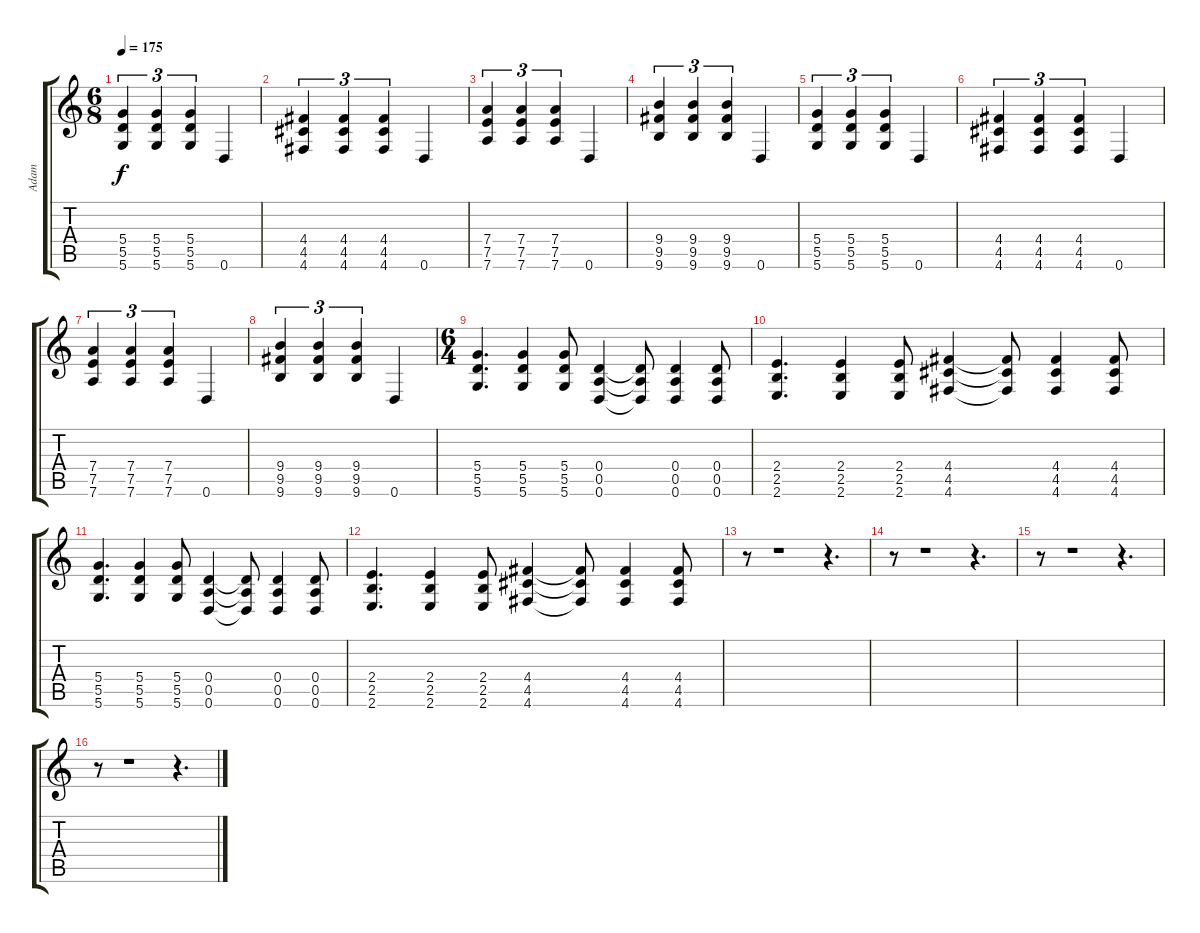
\track ("Adam" "Adam") {instrument electricguitarjazz}
\staff {score tabs}
\tuning (E4 B3 G3 D3 A2 D2) {hide}
\ts (6 8)
\tempo 175
\clef g2
\ks c
(5.4 5.5 5.6).4{tu (3 2) dy f} (5.4 5.5 5.6).4{tu (3 2)} (5.4 5.5 5.6).4{tu (3 2)} 0.6.4 |
(4.4 4.5 4.6).4{tu (3 2)} (4.4 4.5 4.6).4{tu (3 2)} (4.4 4.5 4.6).4{tu (3 2)} 0.6.4 |
(7.4 7.5 7.6).4{tu (3 2)} (7.4 7.5 7.6).4{tu (3 2)} (7.4 7.5 7.6).4{tu (3 2)} 0.6.4 |
(9.4 9.5 9.6).4{tu (3 2)} (9.4 9.5 9.6).4{tu (3 2)} (9.4 9.5 9.6).4{tu (3 2)} 0.6.4 |
(5.4 5.5 5.6).4{tu (3 2)} (5.4 5.5 5.6).4{tu (3 2)} (5.4 5.5 5.6).4{tu (3 2)} 0.6.4 |
(4.4 4.5 4.6).4{tu (3 2)} (4.4 4.5 4.6).4{tu (3 2)} (4.4 4.5 4.6).4{tu (3 2)} 0.6.4 |
(7.4 7.5 7.6).4{tu (3 2)} (7.4 7.5 7.6).4{tu (3 2)} (7.4 7.5 7.6).4{tu (3 2)} 0.6.4 |
(9.4 9.5 9.6).4{tu (3 2)} (9.4 9.5 9.6).4{tu (3 2)} (9.4 9.5 9.6).4{tu (3 2)} 0.6.4 |
\ts (6 4)
(5.4 5.5 5.6).4{d} (5.4 5.5 5.6).4 (5.4 5.5 5.6).8 (0.4 0.5 0.6).4 (0.4{t} 0.5{t} 0.6{t}).8 (0.4 0.5 0.6).4 (0.4 0.5 0.6).8 |
(2.4 2.5 2.6).4{d} (2.4 2.5 2.6).4 (2.4 2.5 2.6).8 (4.4 4.5 4.6).4 (4.4{t} 4.5{t} 4.6{t}).8 (4.4 4.5 4.6).4 (4.4 4.5 4.6).8 |
(5.4 5.5 5.6).4{d} (5.4 5.5 5.6).4 (5.4 5.5 5.6).8 (0.4 0.5 0.6).4 (0.4{t} 0.5{t} 0.6{t}).8 (0.4 0.5 0.6).4 (0.4 0.5 0.6).8 |
(2.4 2.5 2.6).4{d} (2.4 2.5 2.6).4 (2.4 2.5 2.6).8 (4.4 4.5 4.6).4 (4.4{t} 4.5{t} 4.6{t}).8 (4.4 4.5 4.6).4 (4.4 4.5 4.6).8 |
r.8 r.1 r.4{d} |
r.8 r.1 r.4{d} |
r.8 r.1 r.4{d} |
r.8 r.1 r.4{d}
